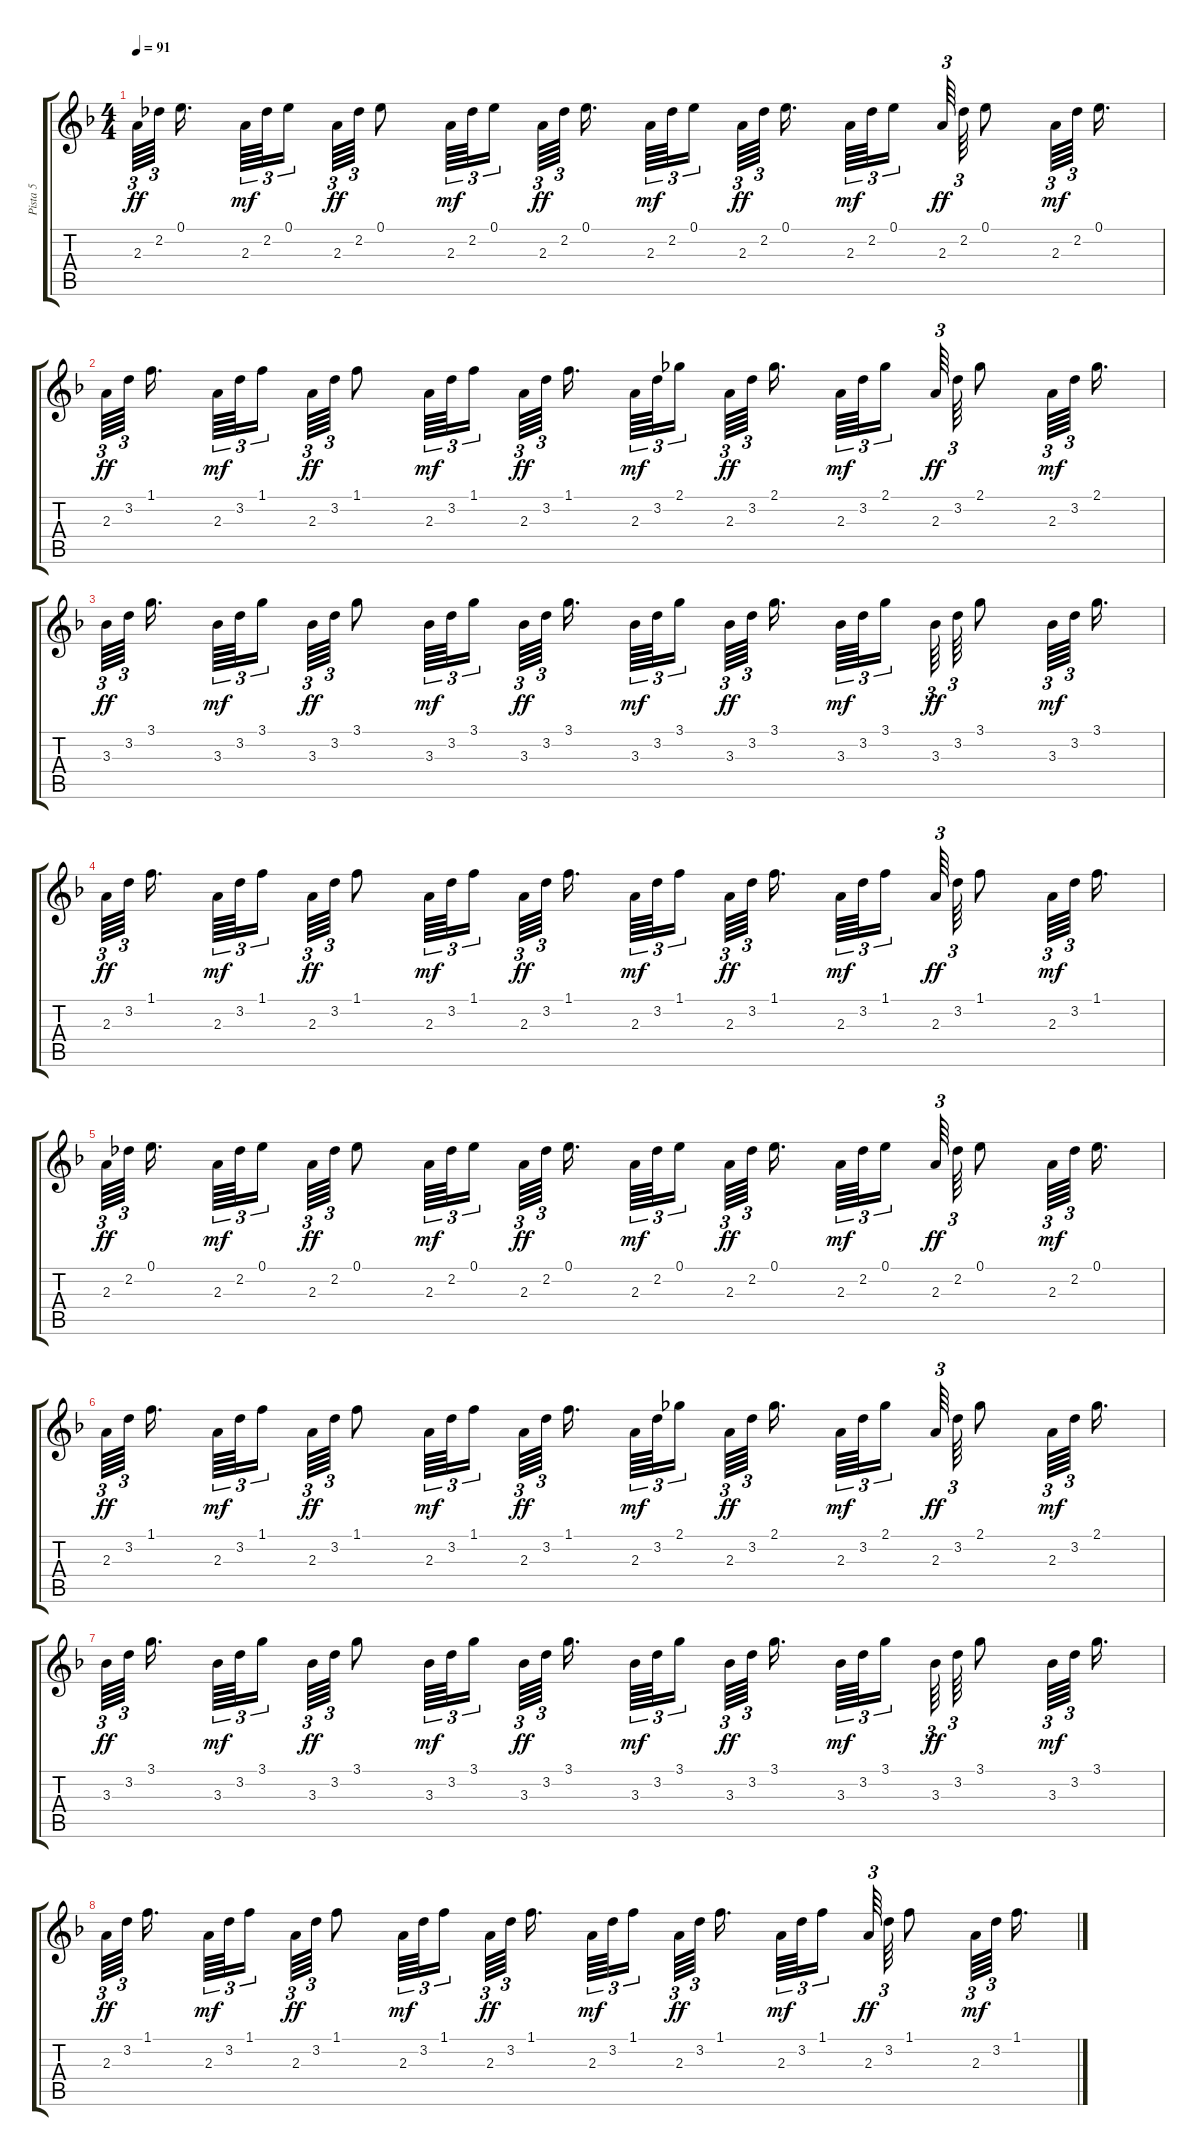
\track ("Pista 5" "Pista 5") {instrument acousticguitarsteel}
\staff {score tabs}
\tuning (E4 B3 G3 D3 A2 E2) {hide}
\ts (4 4)
\tempo 91
\clef g2
\ks f
2.3.64{tu (3 2) dy ff} 2.2.64{tu (3 2) beam splitsecondary} 0.1.16{d beam splitsecondary} 2.3.64{tu (3 2) dy mf} 2.2.64{tu (3 2)} 0.1.16{tu (3 2) beam splitsecondary} 2.3.64{tu (3 2) dy ff} 2.2.64{tu (3 2)} 0.1.8 2.3.64{tu (3 2) dy mf} 2.2.64{tu (3 2)} 0.1.16{tu (3 2) beam splitsecondary} 2.3.64{tu (3 2) dy ff} 2.2.64{tu (3 2) beam splitsecondary} 0.1.16{d} 2.3.64{tu (3 2) dy mf} 2.2.64{tu (3 2)} 0.1.16{tu (3 2) beam splitsecondary} 2.3.64{tu (3 2) dy ff} 2.2.64{tu (3 2) beam splitsecondary} 0.1.16{d beam splitsecondary} 2.3.64{tu (3 2) dy mf} 2.2.64{tu (3 2)} 0.1.16{tu (3 2) beam splitsecondary} 2.3.64{tu (3 2) dy ff} 2.2.64{tu (3 2)} 0.1.8 2.3.64{tu (3 2) dy mf} 2.2.64{tu (3 2) beam splitsecondary} 0.1.16{d} |
2.3.64{tu (3 2) dy ff} 3.2.64{tu (3 2) beam splitsecondary} 1.1.16{d beam splitsecondary} 2.3.64{tu (3 2) dy mf} 3.2.64{tu (3 2)} 1.1.16{tu (3 2) beam splitsecondary} 2.3.64{tu (3 2) dy ff} 3.2.64{tu (3 2)} 1.1.8 2.3.64{tu (3 2) dy mf} 3.2.64{tu (3 2)} 1.1.16{tu (3 2) beam splitsecondary} 2.3.64{tu (3 2) dy ff} 3.2.64{tu (3 2) beam splitsecondary} 1.1.16{d} 2.3.64{tu (3 2) dy mf} 3.2.64{tu (3 2)} 2.1.16{tu (3 2) beam splitsecondary} 2.3.64{tu (3 2) dy ff} 3.2.64{tu (3 2) beam splitsecondary} 2.1.16{d beam splitsecondary} 2.3.64{tu (3 2) dy mf} 3.2.64{tu (3 2)} 2.1.16{tu (3 2) beam splitsecondary} 2.3.64{tu (3 2) dy ff} 3.2.64{tu (3 2)} 2.1.8 2.3.64{tu (3 2) dy mf} 3.2.64{tu (3 2) beam splitsecondary} 2.1.16{d} |
3.3.64{tu (3 2) dy ff} 3.2.64{tu (3 2) beam splitsecondary} 3.1.16{d beam splitsecondary} 3.3.64{tu (3 2) dy mf} 3.2.64{tu (3 2)} 3.1.16{tu (3 2) beam splitsecondary} 3.3.64{tu (3 2) dy ff} 3.2.64{tu (3 2)} 3.1.8 3.3.64{tu (3 2) dy mf} 3.2.64{tu (3 2)} 3.1.16{tu (3 2) beam splitsecondary} 3.3.64{tu (3 2) dy ff} 3.2.64{tu (3 2) beam splitsecondary} 3.1.16{d} 3.3.64{tu (3 2) dy mf} 3.2.64{tu (3 2)} 3.1.16{tu (3 2) beam splitsecondary} 3.3.64{tu (3 2) dy ff} 3.2.64{tu (3 2) beam splitsecondary} 3.1.16{d beam splitsecondary} 3.3.64{tu (3 2) dy mf} 3.2.64{tu (3 2)} 3.1.16{tu (3 2) beam splitsecondary} 3.3.64{tu (3 2) dy ff} 3.2.64{tu (3 2)} 3.1.8 3.3.64{tu (3 2) dy mf} 3.2.64{tu (3 2) beam splitsecondary} 3.1.16{d} |
2.3.64{tu (3 2) dy ff} 3.2.64{tu (3 2) beam splitsecondary} 1.1.16{d beam splitsecondary} 2.3.64{tu (3 2) dy mf} 3.2.64{tu (3 2)} 1.1.16{tu (3 2) beam splitsecondary} 2.3.64{tu (3 2) dy ff} 3.2.64{tu (3 2)} 1.1.8 2.3.64{tu (3 2) dy mf} 3.2.64{tu (3 2)} 1.1.16{tu (3 2) beam splitsecondary} 2.3.64{tu (3 2) dy ff} 3.2.64{tu (3 2) beam splitsecondary} 1.1.16{d} 2.3.64{tu (3 2) dy mf} 3.2.64{tu (3 2)} 1.1.16{tu (3 2) beam splitsecondary} 2.3.64{tu (3 2) dy ff} 3.2.64{tu (3 2) beam splitsecondary} 1.1.16{d beam splitsecondary} 2.3.64{tu (3 2) dy mf} 3.2.64{tu (3 2)} 1.1.16{tu (3 2) beam splitsecondary} 2.3.64{tu (3 2) dy ff} 3.2.64{tu (3 2)} 1.1.8 2.3.64{tu (3 2) dy mf} 3.2.64{tu (3 2) beam splitsecondary} 1.1.16{d} |
2.3.64{tu (3 2) dy ff} 2.2.64{tu (3 2) beam splitsecondary} 0.1.16{d beam splitsecondary} 2.3.64{tu (3 2) dy mf} 2.2.64{tu (3 2)} 0.1.16{tu (3 2) beam splitsecondary} 2.3.64{tu (3 2) dy ff} 2.2.64{tu (3 2)} 0.1.8 2.3.64{tu (3 2) dy mf} 2.2.64{tu (3 2)} 0.1.16{tu (3 2) beam splitsecondary} 2.3.64{tu (3 2) dy ff} 2.2.64{tu (3 2) beam splitsecondary} 0.1.16{d} 2.3.64{tu (3 2) dy mf} 2.2.64{tu (3 2)} 0.1.16{tu (3 2) beam splitsecondary} 2.3.64{tu (3 2) dy ff} 2.2.64{tu (3 2) beam splitsecondary} 0.1.16{d beam splitsecondary} 2.3.64{tu (3 2) dy mf} 2.2.64{tu (3 2)} 0.1.16{tu (3 2) beam splitsecondary} 2.3.64{tu (3 2) dy ff} 2.2.64{tu (3 2)} 0.1.8 2.3.64{tu (3 2) dy mf} 2.2.64{tu (3 2) beam splitsecondary} 0.1.16{d} |
2.3.64{tu (3 2) dy ff} 3.2.64{tu (3 2) beam splitsecondary} 1.1.16{d beam splitsecondary} 2.3.64{tu (3 2) dy mf} 3.2.64{tu (3 2)} 1.1.16{tu (3 2) beam splitsecondary} 2.3.64{tu (3 2) dy ff} 3.2.64{tu (3 2)} 1.1.8 2.3.64{tu (3 2) dy mf} 3.2.64{tu (3 2)} 1.1.16{tu (3 2) beam splitsecondary} 2.3.64{tu (3 2) dy ff} 3.2.64{tu (3 2) beam splitsecondary} 1.1.16{d} 2.3.64{tu (3 2) dy mf} 3.2.64{tu (3 2)} 2.1.16{tu (3 2) beam splitsecondary} 2.3.64{tu (3 2) dy ff} 3.2.64{tu (3 2) beam splitsecondary} 2.1.16{d beam splitsecondary} 2.3.64{tu (3 2) dy mf} 3.2.64{tu (3 2)} 2.1.16{tu (3 2) beam splitsecondary} 2.3.64{tu (3 2) dy ff} 3.2.64{tu (3 2)} 2.1.8 2.3.64{tu (3 2) dy mf} 3.2.64{tu (3 2) beam splitsecondary} 2.1.16{d} |
3.3.64{tu (3 2) dy ff} 3.2.64{tu (3 2) beam splitsecondary} 3.1.16{d beam splitsecondary} 3.3.64{tu (3 2) dy mf} 3.2.64{tu (3 2)} 3.1.16{tu (3 2) beam splitsecondary} 3.3.64{tu (3 2) dy ff} 3.2.64{tu (3 2)} 3.1.8 3.3.64{tu (3 2) dy mf} 3.2.64{tu (3 2)} 3.1.16{tu (3 2) beam splitsecondary} 3.3.64{tu (3 2) dy ff} 3.2.64{tu (3 2) beam splitsecondary} 3.1.16{d} 3.3.64{tu (3 2) dy mf} 3.2.64{tu (3 2)} 3.1.16{tu (3 2) beam splitsecondary} 3.3.64{tu (3 2) dy ff} 3.2.64{tu (3 2) beam splitsecondary} 3.1.16{d beam splitsecondary} 3.3.64{tu (3 2) dy mf} 3.2.64{tu (3 2)} 3.1.16{tu (3 2) beam splitsecondary} 3.3.64{tu (3 2) dy ff} 3.2.64{tu (3 2)} 3.1.8 3.3.64{tu (3 2) dy mf} 3.2.64{tu (3 2) beam splitsecondary} 3.1.16{d} |
2.3.64{tu (3 2) dy ff volume 4} 3.2.64{tu (3 2) beam splitsecondary} 1.1.16{d beam splitsecondary} 2.3.64{tu (3 2) dy mf volume 4} 3.2.64{tu (3 2)} 1.1.16{tu (3 2) beam splitsecondary} 2.3.64{tu (3 2) dy ff volume 4} 3.2.64{tu (3 2)} 1.1.8 2.3.64{tu (3 2) dy mf volume 4} 3.2.64{tu (3 2)} 1.1.16{tu (3 2) beam splitsecondary} 2.3.64{tu (3 2) dy ff volume 4} 3.2.64{tu (3 2) beam splitsecondary} 1.1.16{d volume 4} 2.3.64{tu (3 2) dy mf volume 3} 3.2.64{tu (3 2)} 1.1.16{tu (3 2) beam splitsecondary} 2.3.64{tu (3 2) dy ff} 3.2.64{tu (3 2) beam splitsecondary} 1.1.16{d volume 3 beam splitsecondary} 2.3.64{tu (3 2) dy mf volume 3} 3.2.64{tu (3 2)} 1.1.16{tu (3 2) beam splitsecondary} 2.3.64{tu (3 2) dy ff volume 3} 3.2.64{tu (3 2)} 1.1.8 2.3.64{tu (3 2) dy mf volume 3} 3.2.64{tu (3 2) beam splitsecondary} 1.1.16{d}
